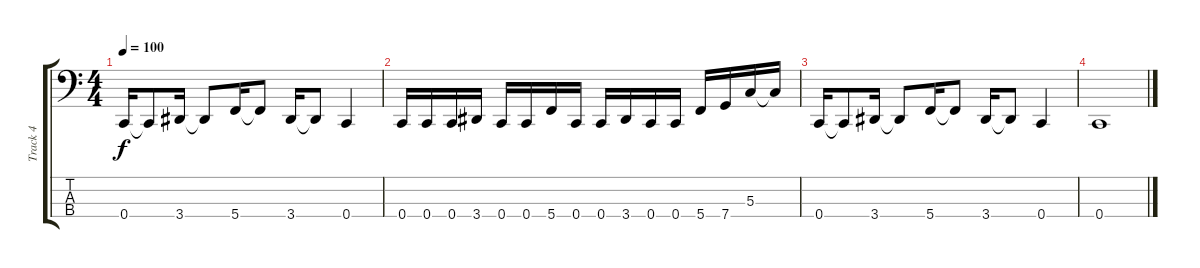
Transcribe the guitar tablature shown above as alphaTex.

\track ("Track 4" "Track 4") {instrument electricbassfinger}
\staff {score tabs}
\tuning (F2 C2 G1 C1) {hide}
\ts (4 4)
\tempo 100
\clef f4
\ks c
0.4.16{dy f} 0.4{t}.8 3.4.16 3.4{t}.8 5.4.16 5.4{t}.8 3.4.16 3.4{t}.8 0.4.4 |
0.4.16 0.4.16 0.4.16 3.4.16 0.4.16 0.4.16 5.4.16 0.4.16 0.4.16 3.4.16 0.4.16 0.4.16 5.4.16 7.4.16 5.3.16 5.3{t}.16 |
0.4.16 0.4{t}.8 3.4.16 3.4{t}.8 5.4.16 5.4{t}.8 3.4.16 3.4{t}.8 0.4.4 |
0.4.1
